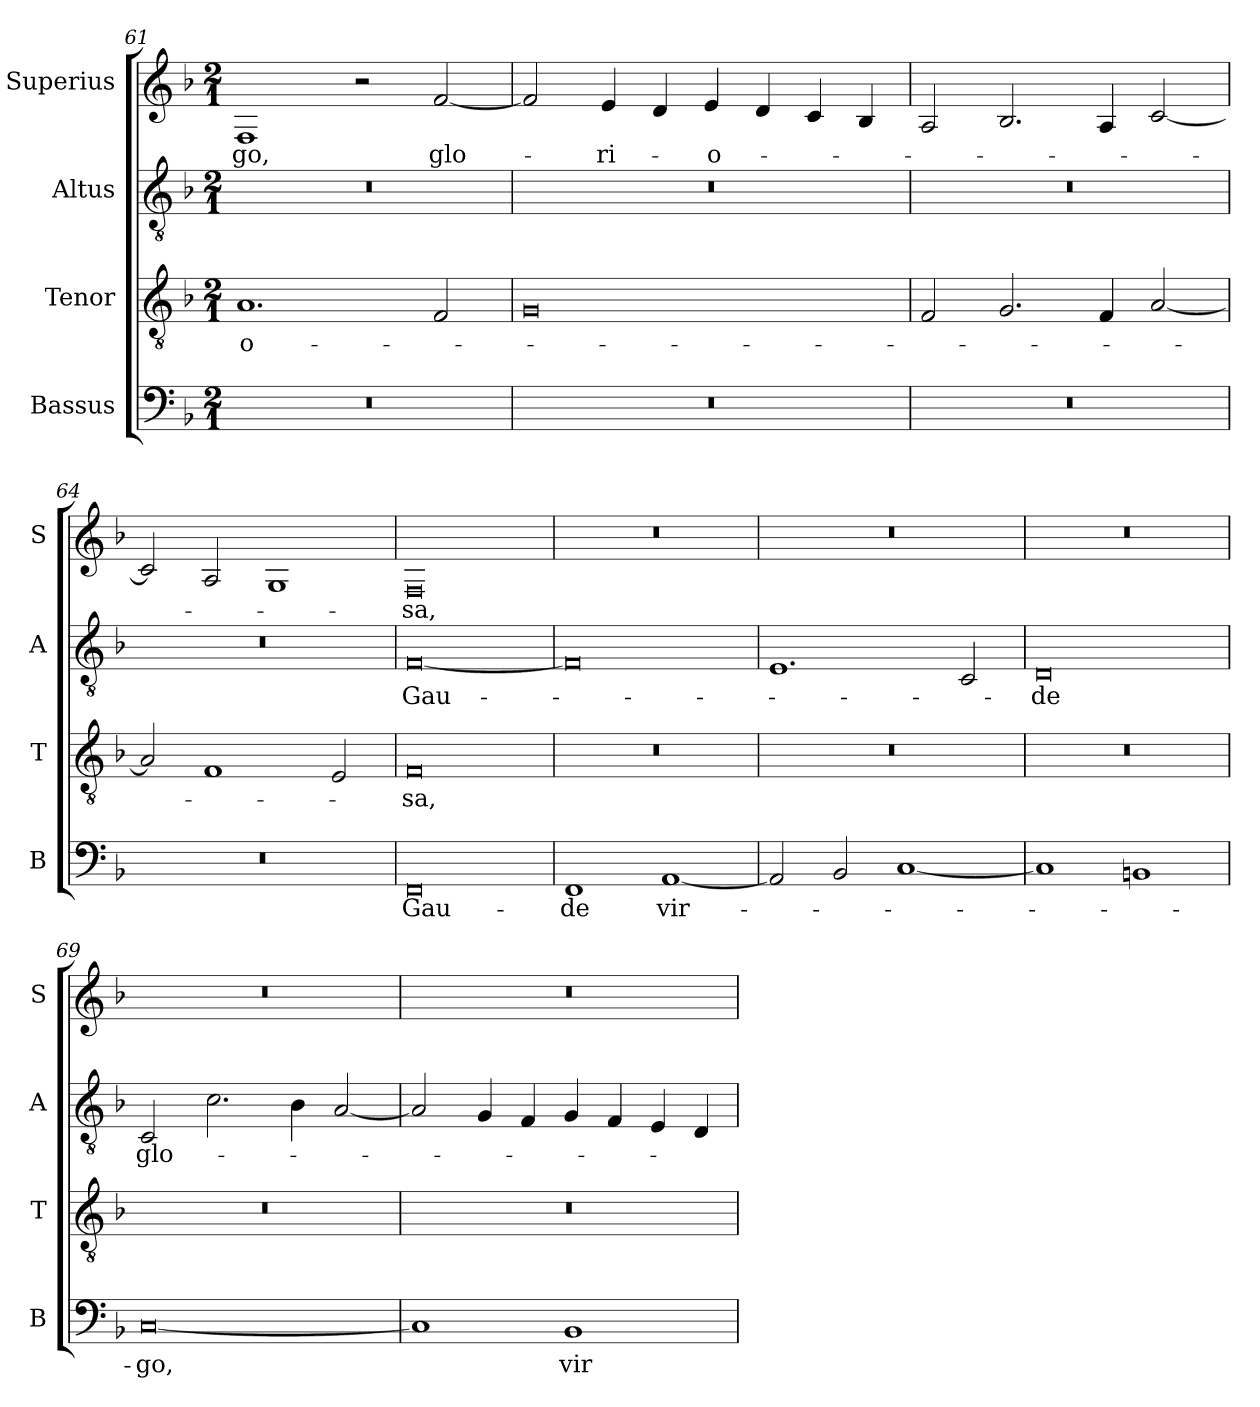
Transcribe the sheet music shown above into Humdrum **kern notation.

**kern	**text	**kern	**text	**kern	**text	**kern	**text
*part4	*part4	*part3	*part3	*part2	*part2	*part1	*part1
*staff4	*staff4	*staff3	*staff3	*staff2	*staff2	*staff1	*staff1
*I"Bassus	*	*I"Tenor	*	*I"Altus	*	*I"Superius	*
*I'B	*	*I'T	*	*I'A	*	*I'S	*
*clefF4	*	*clefGv2	*	*clefGv2	*	*clefG2	*
*k[b-]	*	*k[b-]	*	*k[b-]	*	*k[b-]	*
*M2/1	*	*M2/1	*	*M2/1	*	*M2/1	*
=61	=61	=61	=61	=61	=61	=61	=61
0r	.	1.A	-o-	0r	.	1F	-go,
.	.	.	.	.	.	2r	.
.	.	2F/	.	.	.	[2f/	glo-
=62	=62	=62	=62	=62	=62	=62	=62
0r	.	0G	.	0r	.	2f/]	.
.	.	.	.	.	.	4e/	-ri-
.	.	.	.	.	.	4d/	.
.	.	.	.	.	.	4e/	-o-
.	.	.	.	.	.	4d/	.
.	.	.	.	.	.	4c/	.
.	.	.	.	.	.	4B-/	.
=63	=63	=63	=63	=63	=63	=63	=63
0r	.	2F/	.	0r	.	2A/	.
.	.	2.G/	.	.	.	2.B-/	.
.	.	4F/	.	.	.	4A/	.
.	.	[2A/	.	.	.	[2c/	.
=64	=64	=64	=64	=64	=64	=64	=64
0r	.	2A/]	.	0r	.	2c/]	.
.	.	1F	.	.	.	2A/	.
.	.	.	.	.	.	1G	.
.	.	2E/	.	.	.	.	.
=65	=65	=65	=65	=65	=65	=65	=65
0FF	Gau-	0F	-sa,	[0F	Gau-	0F	-sa,
=66	=66	=66	=66	=66	=66	=66	=66
1FF	-de	0r	.	0F]	.	0r	.
[1AA	vir-	.	.	.	.	.	.
=67	=67	=67	=67	=67	=67	=67	=67
2AA/]	.	0r	.	1.E	.	0r	.
2BB-/	.	.	.	.	.	.	.
[1C	.	.	.	.	.	.	.
.	.	.	.	2C/	.	.	.
=68	=68	=68	=68	=68	=68	=68	=68
1C]	.	0r	.	0D	-de	0r	.
1BBn	.	.	.	.	.	.	.
=69	=69	=69	=69	=69	=69	=69	=69
[0C	-go,	0r	.	2C/	glo-	0r	.
.	.	.	.	2.c\	.	.	.
.	.	.	.	4B-\	.	.	.
.	.	.	.	[2A/	.	.	.
=70	=70	=70	=70	=70	=70	=70	=70
1C]	.	0r	.	2A/]	.	0r	.
.	.	.	.	4G/	.	.	.
.	.	.	.	4F/	.	.	.
1BB-	vir-	.	.	4G/	.	.	.
.	.	.	.	4F/	.	.	.
.	.	.	.	4E/	.	.	.
.	.	.	.	4D/	.	.	.
=	=	=	=	=	=	=	=
*-	*-	*-	*-	*-	*-	*-	*-
